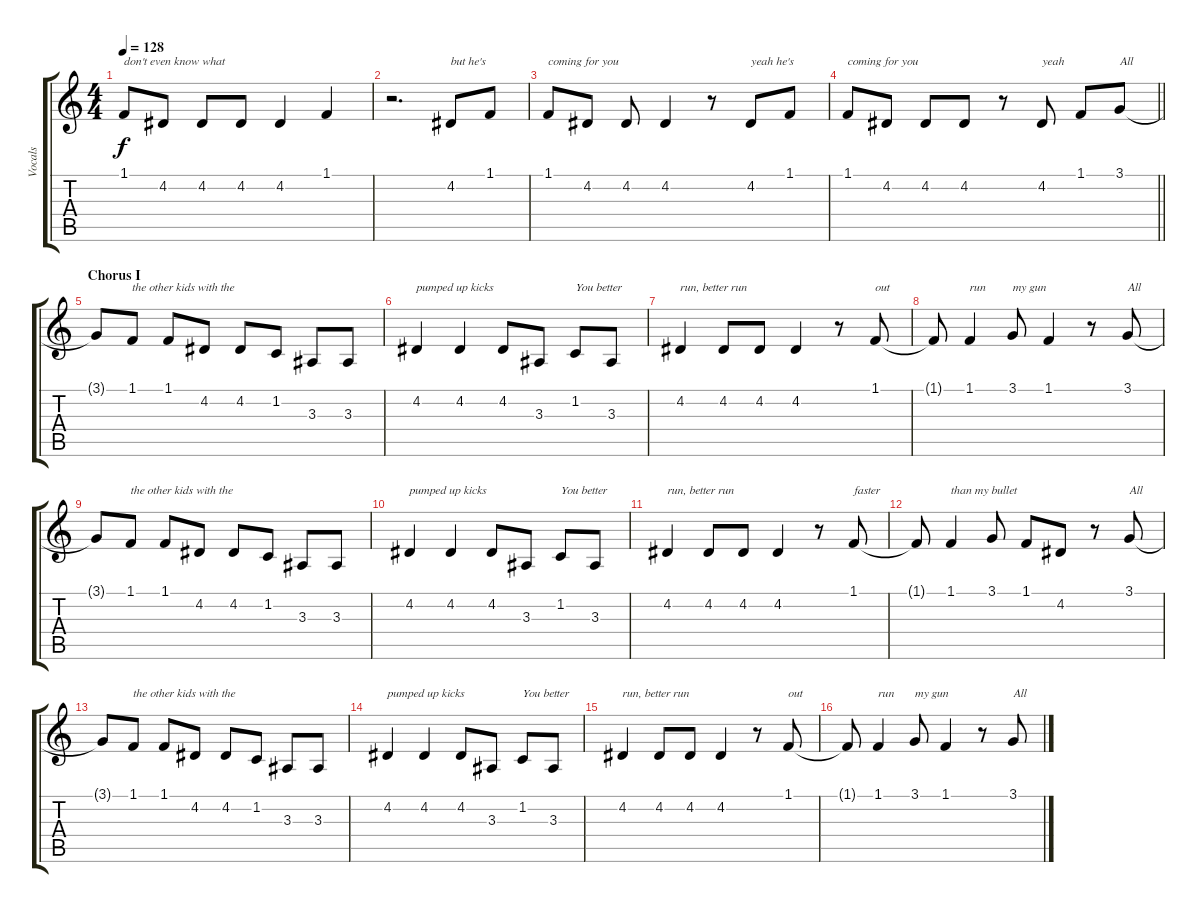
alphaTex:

\track ("Vocals" "Vocals") {instrument altosax}
\staff {score tabs}
\tuning (E4 B3 G3 D3 A2 E2) {hide}
\ts (4 4)
\tempo 128
\clef g2
\ks c
1.1.8{txt "don't even know what" dy f} 4.2.8 4.2.8 4.2.8 4.2.4 1.1.4 |
r.2{d} 4.2.8{txt "but he's"} 1.1.8 |
1.1.8{txt "coming for you"} 4.2.8 4.2.8 4.2.4 r.8 4.2.8{txt "yeah he's"} 1.1.8 |
\barLineRight lightlight
1.1.8{txt "coming for you"} 4.2.8 4.2.8 4.2.8 r.8 4.2.8{txt "yeah"} 1.1.8 3.1.8{txt "All"} |
\section ("" "Chorus I")
3.1{t}.8 1.1.8{txt "the other kids with the"} 1.1.8 4.2.8 4.2.8 1.2.8 3.3.8 3.3.8 |
4.2.4{txt "pumped up kicks"} 4.2.4 4.2.8 3.3.8 1.2.8{txt "You better"} 3.3.8 |
4.2.4{txt "run, better run"} 4.2.8 4.2.8 4.2.4 r.8 1.1.8{txt "out"} |
1.1{t}.8 1.1.4{txt "run"} 3.1.8{txt "my gun"} 1.1.4 r.8 3.1.8{txt "All"} |
3.1{t}.8 1.1.8{txt "the other kids with the"} 1.1.8 4.2.8 4.2.8 1.2.8 3.3.8 3.3.8 |
4.2.4{txt "pumped up kicks"} 4.2.4 4.2.8 3.3.8 1.2.8{txt "You better"} 3.3.8 |
4.2.4{txt "run, better run"} 4.2.8 4.2.8 4.2.4 r.8 1.1.8{txt "faster"} |
1.1{t}.8 1.1.4{txt "than my bullet"} 3.1.8 1.1.8 4.2.8 r.8 3.1.8{txt "All"} |
3.1{t}.8 1.1.8{txt "the other kids with the"} 1.1.8 4.2.8 4.2.8 1.2.8 3.3.8 3.3.8 |
4.2.4{txt "pumped up kicks"} 4.2.4 4.2.8 3.3.8 1.2.8{txt "You better"} 3.3.8 |
4.2.4{txt "run, better run"} 4.2.8 4.2.8 4.2.4 r.8 1.1.8{txt "out"} |
1.1{t}.8 1.1.4{txt "run"} 3.1.8{txt "my gun"} 1.1.4 r.8 3.1.8{txt "All"}
